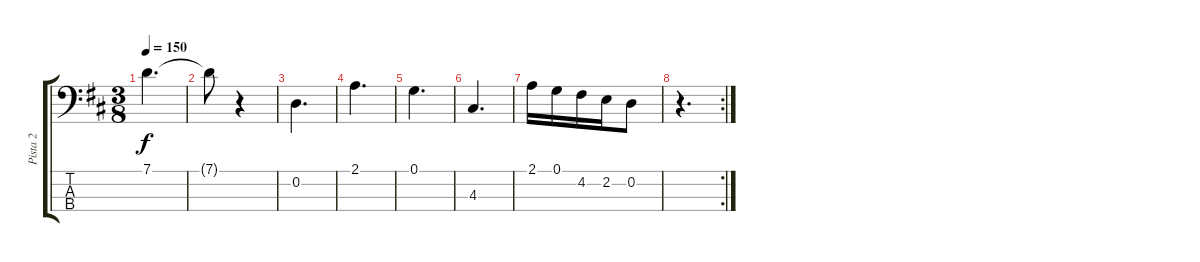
\track ("Pista 2" "Pista 2") {instrument electricbassfinger}
\staff {score tabs}
\tuning (G2 D2 A1 D1) {hide}
\ts (3 8)
\tempo 150
\clef f4
\ks d
7.1{t}.4{d dy f} |
7.1{t}.8 r.4 |
0.2.4{d} |
2.1.4{d} |
0.1.4{d} |
4.3.4{d} |
2.1.16 0.1.16 4.2.16 2.2.16 0.2.8 |
\rc 2
r.4{d}
